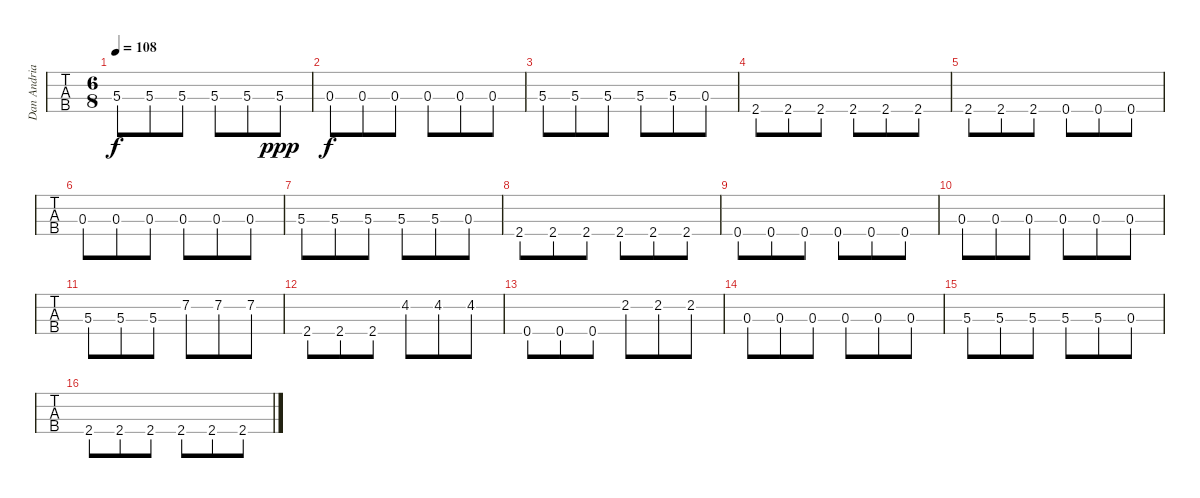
\track ("Dan Andriano - Bass" "Dan Andria") {instrument electricbassfinger}
\staff {tabs}
\tuning (G2 D2 A1 E1) {hide}
\ts (6 8)
\tempo 108
\clef f4
\ks a
5.3.8{dy f} 5.3.8 5.3.8 5.3.8 5.3.8 5.3.8{dy ppp} |
0.3.8{dy f} 0.3.8 0.3.8 0.3.8 0.3.8 0.3.8 |
5.3.8 5.3.8 5.3.8 5.3.8 5.3.8 0.3.8 |
2.4.8 2.4.8 2.4.8 2.4.8 2.4.8 2.4.8 |
2.4.8 2.4.8 2.4.8 0.4.8 0.4.8 0.4.8 |
0.3.8 0.3.8 0.3.8 0.3.8 0.3.8 0.3.8 |
5.3.8 5.3.8 5.3.8 5.3.8 5.3.8 0.3.8 |
2.4.8 2.4.8 2.4.8 2.4.8 2.4.8 2.4.8 |
0.4.8 0.4.8 0.4.8 0.4.8 0.4.8 0.4.8 |
0.3.8 0.3.8 0.3.8 0.3.8 0.3.8 0.3.8 |
5.3.8 5.3.8 5.3.8 7.2.8 7.2.8 7.2.8 |
2.4.8 2.4.8 2.4.8 4.2.8 4.2.8 4.2.8 |
0.4.8 0.4.8 0.4.8 2.2.8 2.2.8 2.2.8 |
0.3.8 0.3.8 0.3.8 0.3.8 0.3.8 0.3.8 |
5.3.8 5.3.8 5.3.8 5.3.8 5.3.8 0.3.8 |
2.4.8 2.4.8 2.4.8 2.4.8 2.4.8 2.4.8
